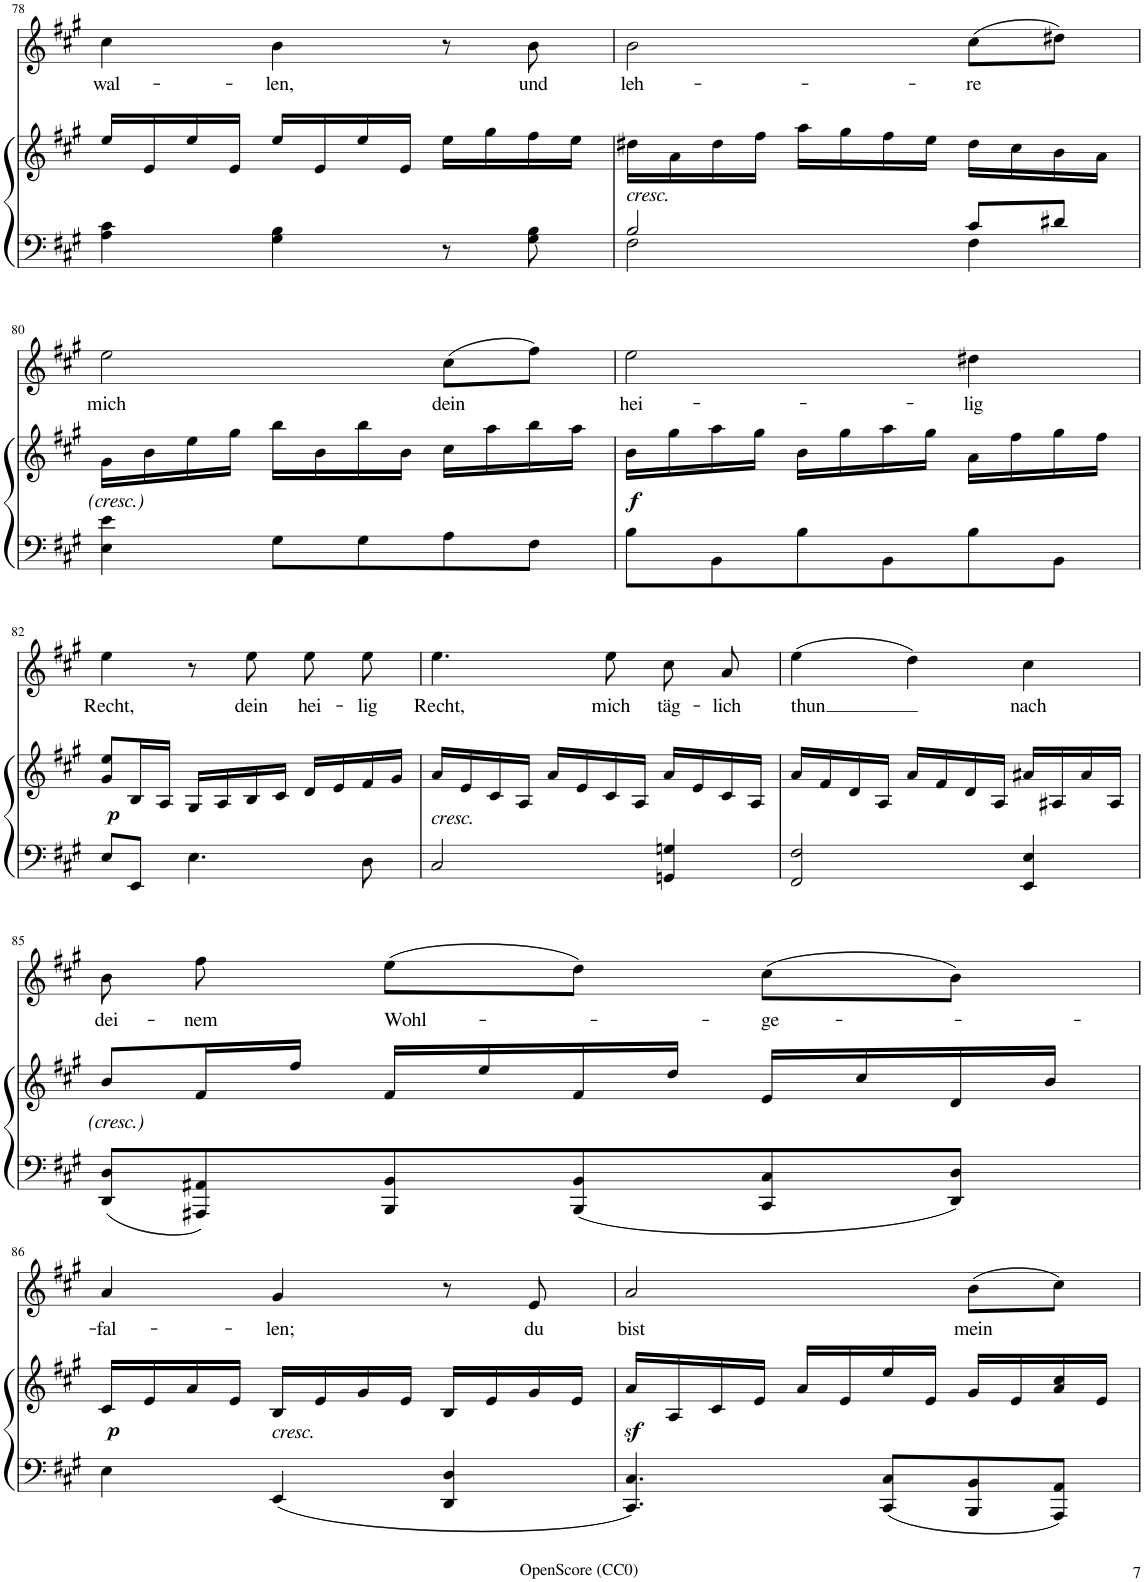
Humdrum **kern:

**kern	**kern	**dynam	**kern	**text
*part2	*part2	*part2	*part1	*part1
*staff3	*staff2	*staff2/3	*staff1	*staff1
*I"Pianoforte	*	*	*I"Singstimme Voice	*
*I'Pno	*	*	*	*
!!LO:PB:g=z
*clefF4	*clefG2	*	*clefG2	*
*k[f#c#g#]	*k[f#c#g#]	*	*k[f#c#g#]	*
*M3/4	*M3/4	*	*M3/4	*
=78	=78	=78	=78	=78
!	!	!	!	!LO:LY:b
4A\ 4c#\	16ee/LL	.	4cc#\	wal-
.	16e/	.	.	.
.	16ee/	.	.	.
.	16e/JJ	.	.	.
!	!	!	!	!LO:LY:b
4G#\ 4B\	16ee/LL	.	4b\	-len,
.	16e/	.	.	.
.	16ee/	.	.	.
.	16e/JJ	.	.	.
8r	16ee\LL	.	8r	.
.	16gg#\	.	.	.
!	!	!	!	!LO:LY:b
8G#\ 8B\	16ff#\	.	8b\	und
.	16ee\JJ	.	.	.
=79	=79	=79	=79	=79
*^	*	*	*	*
!	!	!LO:TX:b:i:t=cresc.	!	!	!
!	!	!	!	!	!LO:LY:b
2B/	2F#\	16dd#X\LL	.	2b\	leh-
.	.	16a\	.	.	.
.	.	16dd#\	.	.	.
.	.	16ff#\JJ	.	.	.
.	.	16aa\LL	.	.	.
.	.	16gg#\	.	.	.
.	.	16ff#\	.	.	.
.	.	16ee\JJ	.	.	.
!	!	!	!	!	!LO:LY:b
8c#/L	4F#\	16dd#\LL	.	(8cc#\L	-re
.	.	16cc#\	.	.	.
8d#X/J	.	16b\	.	8dd#X\J)	.
.	.	16a\JJ	.	.	.
*v	*v	*	*	*	*
!!LO:LB:g=z
=80	=80	=80	=80	=80
!	!	!	!	!LO:LY:b
4E\ 4e\	16g#\LL	.	2ee\	mich
.	16b\	.	.	.
.	16ee\	.	.	.
.	16gg#\JJ	.	.	.
8G#\L	16bb\LL	.	.	.
.	16b\	.	.	.
8G#\	16bb\	.	.	.
.	16b\JJ	.	.	.
!	!	!	!	!LO:LY:b
8A\	16cc#\LL	.	(8cc#\L	dein
.	16aa\	.	.	.
8F#\J	16bb\	.	8ff#\J)	.
.	16aa\JJ	.	.	.
=81	=81	=81	=81	=81
!	!	!LO:DY:b	!	!LO:LY:b
8B\L	16b\LL	f	2ee\	hei-
.	16gg#\	.	.	.
8BB\	16aa\	.	.	.
.	16gg#\JJ	.	.	.
8B\	16b\LL	.	.	.
.	16gg#\	.	.	.
8BB\	16aa\	.	.	.
.	16gg#\JJ	.	.	.
!	!	!	!	!LO:LY:b
8B\	16a\LL	.	4dd#X\	-lig
.	16ff#\	.	.	.
8BB\J	16gg#\	.	.	.
.	16ff#\JJ	.	.	.
!!LO:LB:g=z
=82	=82	=82	=82	=82
!	!	!LO:DY:b	!	!LO:LY:b
8E/L	8g#/ 8ee/L	p	4ee\	Recht,
8EE/J	16B/L	.	.	.
.	16A/JJ	.	.	.
4.E\	16G#/LL	.	8r	.
.	16A/	.	.	.
!	!	!	!	!LO:LY:b
.	16B/	.	8ee\	dein
.	16c#/JJ	.	.	.
!	!	!	!	!LO:LY:b
.	16d/LL	.	8ee\	hei-
.	16e/	.	.	.
!	!	!	!	!LO:LY:b
8D\	16f#/	.	8ee\	-lig
.	16g#/JJ	.	.	.
=83	=83	=83	=83	=83
!	!LO:TX:b:i:t=cresc.	!	!	!
!	!	!	!	!LO:LY:b
2C#/	16a/LL	.	4.ee\	Recht,
.	16e/	.	.	.
.	16c#/	.	.	.
.	16A/JJ	.	.	.
.	16a/LL	.	.	.
.	16e/	.	.	.
!	!	!	!	!LO:LY:b
.	16c#/	.	8ee\	mich
.	16A/JJ	.	.	.
!	!	!	!	!LO:LY:b
4GGn/ 4Gn/	16a/LL	.	8cc#\	täg-
.	16e/	.	.	.
!	!	!	!	!LO:LY:b
.	16c#/	.	8a/	-lich
.	16A/JJ	.	.	.
=84	=84	=84	=84	=84
!	!	!	!	!LO:LY:b
2FF#/ 2F#/	16a/LL	.	(4ee\	thun
.	16f#/	.	.	.
.	16d/	.	.	.
.	16A/JJ	.	.	.
.	16a/LL	.	4dd\)	.
.	16f#/	.	.	.
.	16d/	.	.	.
.	16A/JJ	.	.	.
!	!	!	!	!LO:LY:b
4EE/ 4E/	16a#X/LL	.	4cc#\	nach
.	16A#X/	.	.	.
.	16a#/	.	.	.
.	16A#/JJ	.	.	.
!!LO:LB:g=z
=85	=85	=85	=85	=85
!	!	!	!	!LO:LY:b
8DD/ 8D/L	8b/L	.	8b\	dei-
!	!	!	!	!LO:LY:b
8AAA#X/ 8AA#X/	16f#/L	.	8ff#\	-nem
.	16ff#/JJ	.	.	.
!	!	!	!	!LO:LY:b
8BBB/ 8BB/	16f#/LL	.	(8ee\L	Wohl-
.	16ee/	.	.	.
8BBB/ 8BB/	16f#/	.	8dd\J)	.
.	16dd/JJ	.	.	.
!	!	!	!	!LO:LY:b
8CC#/ 8C#/	16e/LL	.	(8cc#\L	-ge-
.	16cc#/	.	.	.
8DD/ 8D/J	16d/	.	8b\J)	.
.	16b/JJ	.	.	.
!!LO:LB:g=z
=86	=86	=86	=86	=86
!	!	!LO:DY:b	!	!LO:LY:b
4E\	16c#/LL	p	4a/	-fal-
.	16e/	.	.	.
.	16a/	.	.	.
.	16e/JJ	.	.	.
!	!LO:TX:b:i:t=cresc.	!	!	!
!	!	!	!	!LO:LY:b
4EE/	16B/LL	.	4g#/	-len;
.	16e/	.	.	.
.	16g#/	.	.	.
.	16e/JJ	.	.	.
4DD/ 4D/	16B/LL	.	8r	.
.	16e/	.	.	.
!	!	!	!	!LO:LY:b
.	16g#/	.	8e/	du
.	16e/JJ	.	.	.
=87	=87	=87	=87	=87
!	!	!	!	!LO:LY:b
4.CC#/ 4.C#/	16az</LL	.	2a/	bist
.	16A/	.	.	.
.	16c#/	.	.	.
.	16e/JJ	.	.	.
.	16a/LL	.	.	.
.	16e/	.	.	.
8CC#/ 8C#/L	16ee/	.	.	.
.	16e/JJ	.	.	.
!	!	!	!	!LO:LY:b
8BBB/ 8BB/	16g#/LL	.	(8b\L	mein
.	16e/	.	.	.
8AAA/ 8AA/J	16a/ 16cc#/	.	8cc#\J)	.
.	16e/JJ	.	.	.
=	=	=	=	=
*-	*-	*-	*-	*-
